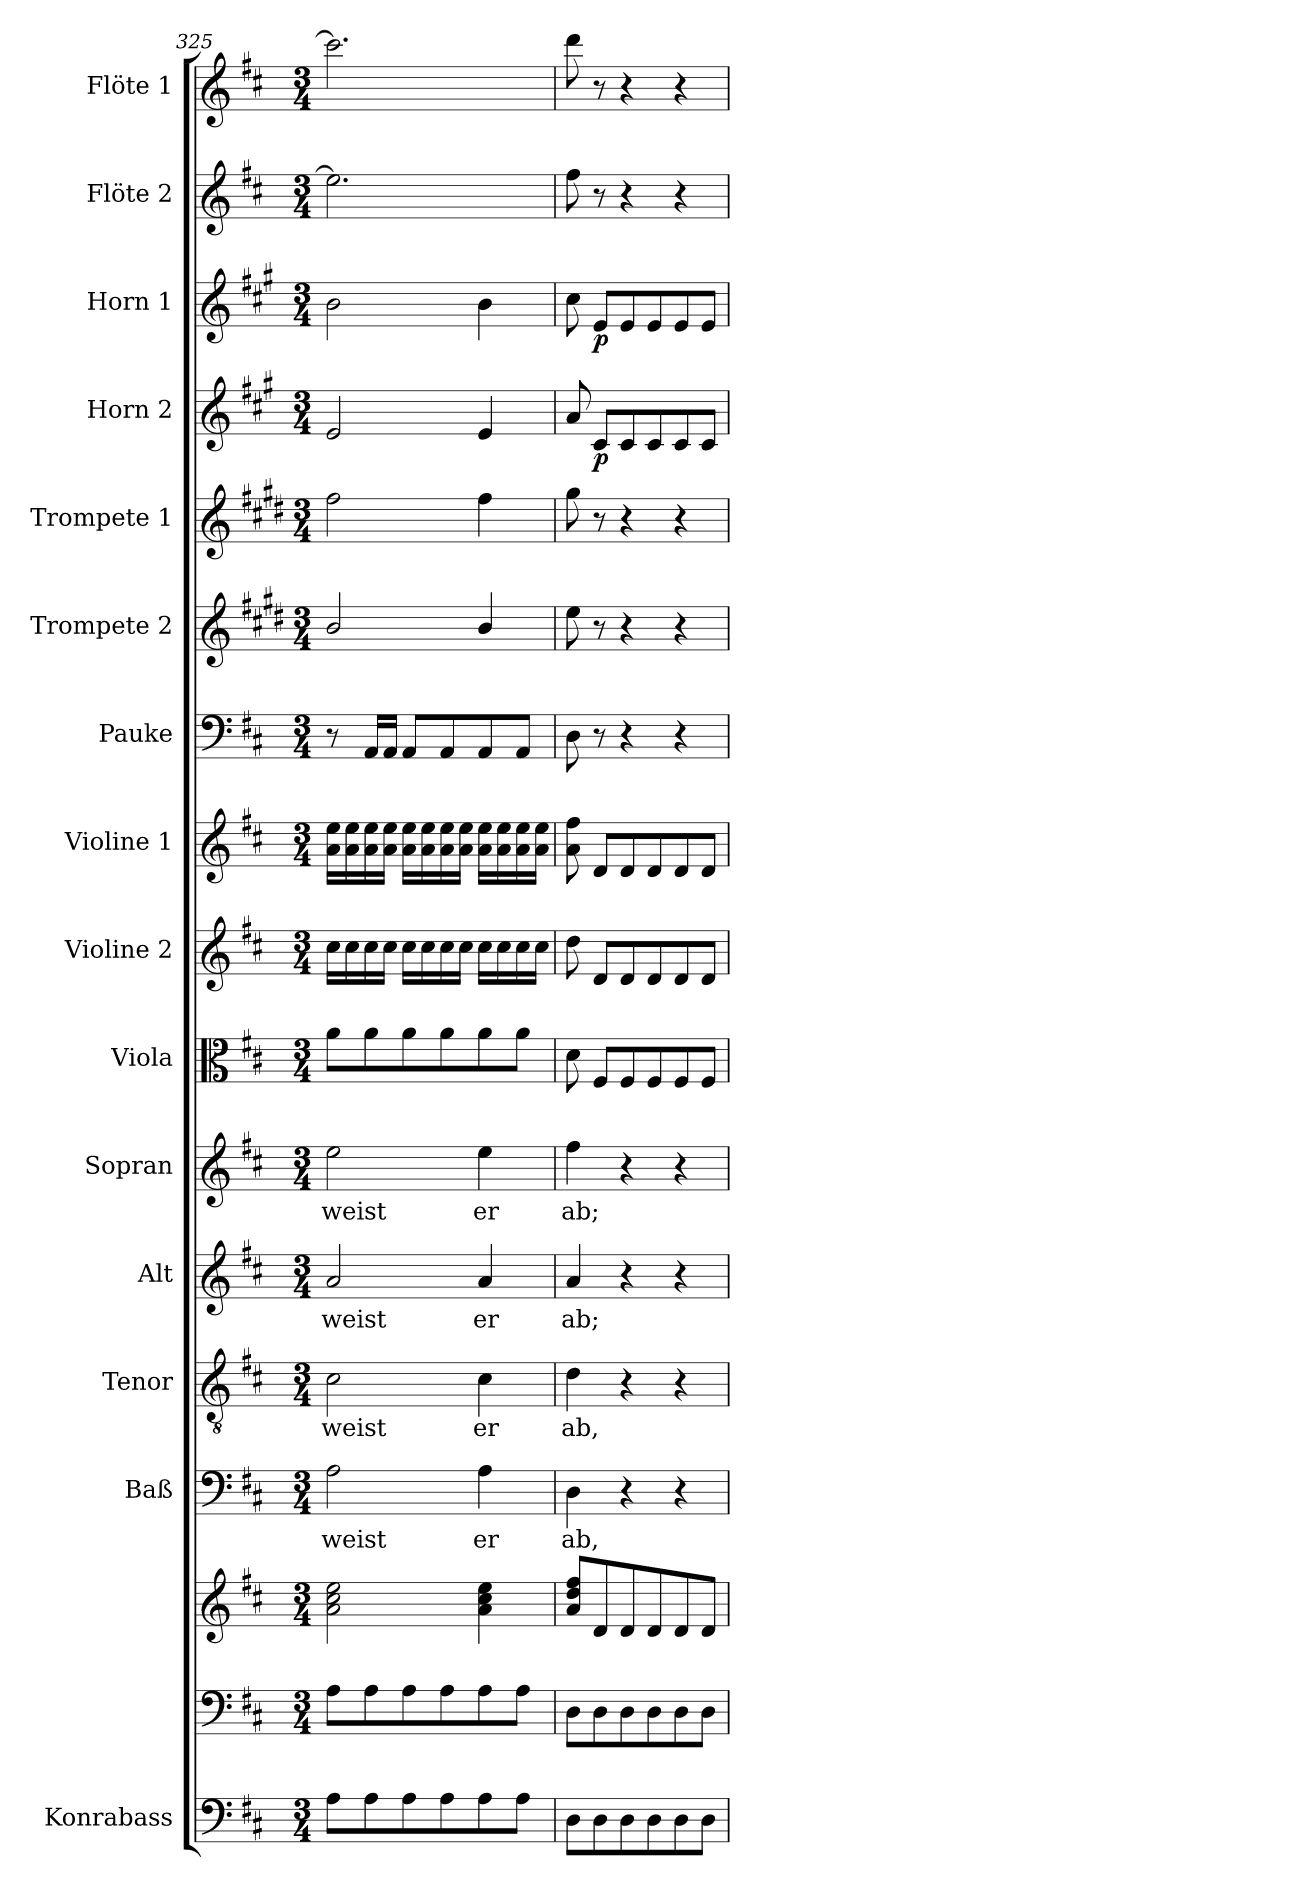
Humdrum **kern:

**kern	**kern	**kern	**kern	**text	**kern	**text	**kern	**text	**kern	**text	**kern	**kern	**kern	**kern	**kern	**kern	**kern	**dynam	**kern	**dynam	**kern	**kern
*part16	*part15	*part15	*part14	*part14	*part13	*part13	*part12	*part12	*part11	*part11	*part10	*part9	*part8	*part7	*part6	*part5	*part4	*part4	*part3	*part3	*part2	*part1
*staff17	*staff16	*staff15	*staff14	*staff14	*staff13	*staff13	*staff12	*staff12	*staff11	*staff11	*staff10	*staff9	*staff8	*staff7	*staff6	*staff5	*staff4	*staff4	*staff3	*staff3	*staff2	*staff1
*I"Konrabass	*	*	*I"Baß	*	*I"Tenor	*	*I"Alt	*	*I"Sopran	*	*I"Viola	*I"Violine 2	*I"Violine 1	*I"Pauke	*I"Trompete 2	*I"Trompete 1	*I"Horn 2	*	*I"Horn 1	*	*I"Flöte 2	*I"Flöte 1
*I'Kb.	*	*	*I'Baß	*	*I'Ten	*	*I'Alt	*	*I'Sop	*	*I'Vla.	*I'Vln. 2	*I'Vln. 1	*I'Pk.	*I'Trp. 2	*I'Trp. 1	*I'Hrn. 2	*	*I'Hrn. 1	*	*I'Fl. 2	*I'Fl. 1
*clefF4	*clefF4	*clefG2	*clefF4	*	*clefGv2	*	*clefG2	*	*clefG2	*	*clefC3	*clefG2	*clefG2	*clefF4	*clefG2	*clefG2	*clefG2	*	*clefG2	*	*clefG2	*clefG2
*ITrd7c12	*	*	*	*	*	*	*	*	*	*	*	*	*	*	*ITrd1c2	*ITrd1c2	*ITrd4c7	*	*ITrd4c7	*	*	*
*k[f#c#]	*k[f#c#]	*k[f#c#]	*k[f#c#]	*	*k[f#c#]	*	*k[f#c#]	*	*k[f#c#]	*	*k[f#c#]	*k[f#c#]	*k[f#c#]	*k[f#c#]	*k[f#c#]	*k[f#c#]	*k[f#c#]	*	*k[f#c#]	*	*k[f#c#]	*k[f#c#]
*D:	*D:	*D:	*D:	*	*D:	*	*D:	*	*D:	*	*D:	*D:	*D:	*D:	*D:	*D:	*D:	*	*D:	*	*D:	*D:
*M3/4	*M3/4	*M3/4	*M3/4	*	*M3/4	*	*M3/4	*	*M3/4	*	*M3/4	*M3/4	*M3/4	*M3/4	*M3/4	*M3/4	*M3/4	*	*M3/4	*	*M3/4	*M3/4
=325	=325	=325	=325	=325	=325	=325	=325	=325	=325	=325	=325	=325	=325	=325	=325	=325	=325	=325	=325	=325	=325	=325
!	!	!	!	!LO:LY:b	!	!LO:LY:b	!	!LO:LY:b	!	!LO:LY:b	!	!	!	!	!	!	!	!	!	!	!	!
8AA\L	8A\L	2a\ 2cc#\ 2ee\	2A\	weist	2c#\	weist	2a/	weist	2ee\	weist	8a\L	16cc#\LL	16a\ 16ee\LL	8r	2a/	2ee\	2A/	.	2e\	.	2.ee\]	2.ccc#\]
.	.	.	.	.	.	.	.	.	.	.	.	16cc#\	16a\ 16ee\	.	.	.	.	.	.	.	.	.
8AA\	8A\	.	.	.	.	.	.	.	.	.	8a\	16cc#\	16a\ 16ee\	16AA/LL	.	.	.	.	.	.	.	.
.	.	.	.	.	.	.	.	.	.	.	.	16cc#\JJ	16a\ 16ee\JJ	16AA/JJ	.	.	.	.	.	.	.	.
8AA\	8A\	.	.	.	.	.	.	.	.	.	8a\	16cc#\LL	16a\ 16ee\LL	8AA/L	.	.	.	.	.	.	.	.
.	.	.	.	.	.	.	.	.	.	.	.	16cc#\	16a\ 16ee\	.	.	.	.	.	.	.	.	.
8AA\	8A\	.	.	.	.	.	.	.	.	.	8a\	16cc#\	16a\ 16ee\	8AA/	.	.	.	.	.	.	.	.
.	.	.	.	.	.	.	.	.	.	.	.	16cc#\JJ	16a\ 16ee\JJ	.	.	.	.	.	.	.	.	.
!	!	!	!	!LO:LY:b	!	!LO:LY:b	!	!LO:LY:b	!	!LO:LY:b	!	!	!	!	!	!	!	!	!	!	!	!
8AA\	8A\	4a\ 4cc#\ 4ee\	4A\	er	4c#\	er	4a/	er	4ee\	er	8a\	16cc#\LL	16a\ 16ee\LL	8AA/	4a/	4ee\	4A/	.	4e\	.	.	.
.	.	.	.	.	.	.	.	.	.	.	.	16cc#\	16a\ 16ee\	.	.	.	.	.	.	.	.	.
8AA\J	8A\J	.	.	.	.	.	.	.	.	.	8a\J	16cc#\	16a\ 16ee\	8AA/J	.	.	.	.	.	.	.	.
.	.	.	.	.	.	.	.	.	.	.	.	16cc#\JJ	16a\ 16ee\JJ	.	.	.	.	.	.	.	.	.
!!LO:PB:g=z
=326	=326	=326	=326	=326	=326	=326	=326	=326	=326	=326	=326	=326	=326	=326	=326	=326	=326	=326	=326	=326	=326	=326
!	!	!	!	!LO:LY:b	!	!LO:LY:b	!	!LO:LY:b	!	!LO:LY:b	!	!	!	!	!	!	!	!	!	!	!	!
8DD\L	8D\L	8a/ 8dd/ 8ff#/L	4D\	ab,	4d\	ab,	4a/	ab;	4ff#\	ab;	8d\	8dd\	8a\ 8ff#\	8D\	8dd\	8ff#\	8d/	.	8f#\	.	8ff#\	8ddd\
!	!	!	!	!	!	!	!	!	!	!	!	!	!	!	!	!	!	!LO:DY:b	!	!LO:DY:b	!	!
8DD\	8D\	8d/	.	.	.	.	.	.	.	.	8F#/L	8d/L	8d/L	8r	8r	8r	8F#/L	p	8A/L	p	8r	8r
8DD\	8D\	8d/	4r	.	4r	.	4r	.	4r	.	8F#/	8d/	8d/	4r	4r	4r	8F#/	.	8A/	.	4r	4r
8DD\	8D\	8d/	.	.	.	.	.	.	.	.	8F#/	8d/	8d/	.	.	.	8F#/	.	8A/	.	.	.
8DD\	8D\	8d/	4r	.	4r	.	4r	.	4r	.	8F#/	8d/	8d/	4r	4r	4r	8F#/	.	8A/	.	4r	4r
8DD\J	8D\J	8d/J	.	.	.	.	.	.	.	.	8F#/J	8d/J	8d/J	.	.	.	8F#/J	.	8A/J	.	.	.
=	=	=	=	=	=	=	=	=	=	=	=	=	=	=	=	=	=	=	=	=	=	=
*-	*-	*-	*-	*-	*-	*-	*-	*-	*-	*-	*-	*-	*-	*-	*-	*-	*-	*-	*-	*-	*-	*-
